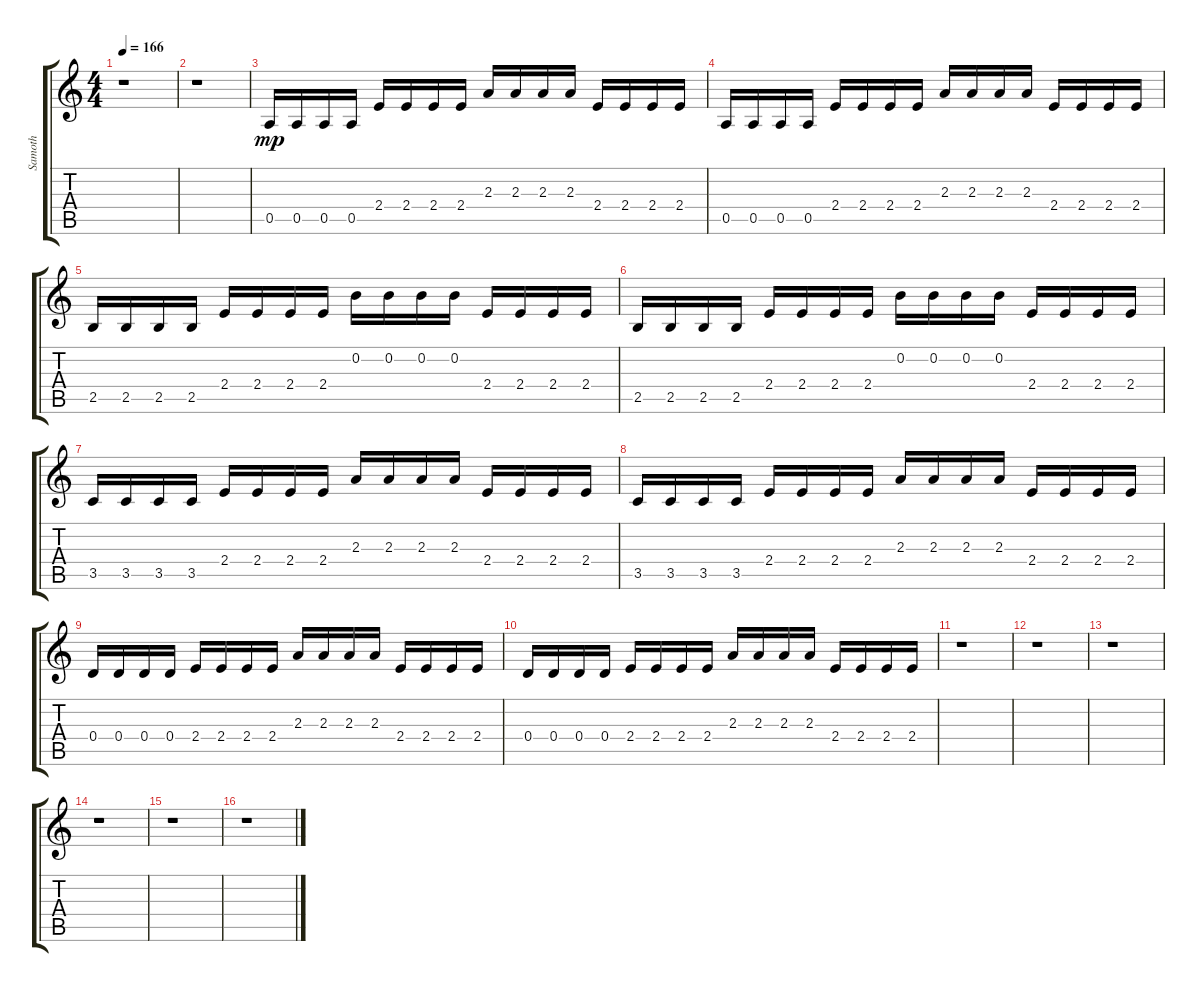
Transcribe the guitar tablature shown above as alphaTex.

\track ("Samoth" "Samoth") {instrument distortionguitar}
\staff {score tabs}
\tuning (E4 B3 G3 D3 A2 E2) {hide}
\ts (4 4)
\tempo 166
\clef g2
\ks c
r.1{dy mp} |
r.1 |
0.5.16 0.5.16 0.5.16 0.5.16 2.4.16 2.4.16 2.4.16 2.4.16 2.3.16 2.3.16 2.3.16 2.3.16 2.4.16 2.4.16 2.4.16 2.4.16 |
0.5.16 0.5.16 0.5.16 0.5.16 2.4.16 2.4.16 2.4.16 2.4.16 2.3.16 2.3.16 2.3.16 2.3.16 2.4.16 2.4.16 2.4.16 2.4.16 |
2.5.16 2.5.16 2.5.16 2.5.16 2.4.16 2.4.16 2.4.16 2.4.16 0.2.16 0.2.16 0.2.16 0.2.16 2.4.16 2.4.16 2.4.16 2.4.16 |
2.5.16 2.5.16 2.5.16 2.5.16 2.4.16 2.4.16 2.4.16 2.4.16 0.2.16 0.2.16 0.2.16 0.2.16 2.4.16 2.4.16 2.4.16 2.4.16 |
3.5.16 3.5.16 3.5.16 3.5.16 2.4.16 2.4.16 2.4.16 2.4.16 2.3.16 2.3.16 2.3.16 2.3.16 2.4.16 2.4.16 2.4.16 2.4.16 |
3.5.16 3.5.16 3.5.16 3.5.16 2.4.16 2.4.16 2.4.16 2.4.16 2.3.16 2.3.16 2.3.16 2.3.16 2.4.16 2.4.16 2.4.16 2.4.16 |
0.4.16 0.4.16 0.4.16 0.4.16 2.4.16 2.4.16 2.4.16 2.4.16 2.3.16 2.3.16 2.3.16 2.3.16 2.4.16 2.4.16 2.4.16 2.4.16 |
0.4.16 0.4.16 0.4.16 0.4.16 2.4.16 2.4.16 2.4.16 2.4.16 2.3.16 2.3.16 2.3.16 2.3.16 2.4.16 2.4.16 2.4.16 2.4.16 |
r.1 |
r.1 |
r.1 |
r.1 |
r.1 |
r.1
